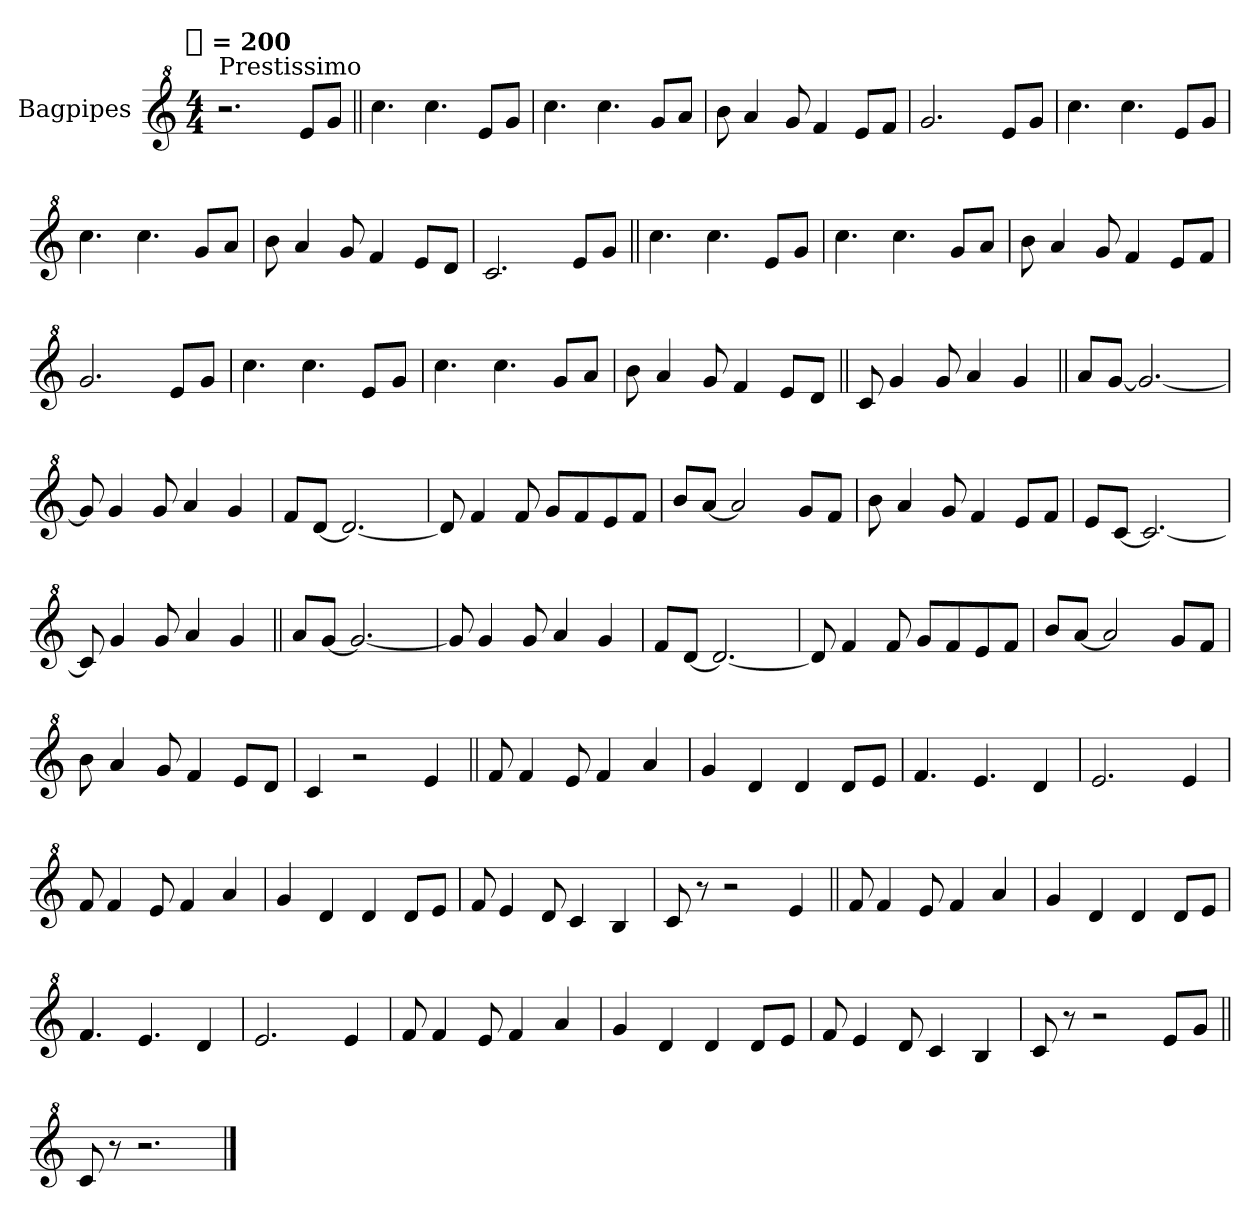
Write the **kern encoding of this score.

**kern
*part1
*staff1
*I"Bagpipes
*I'Bag
*clefG^2
*k[]
!!LO:TX:omd:t=[quarter] = 200
*M4/4
*MM200
=1
!LO:TX:a:t=Prestissimo
2.r
8eeL
8ggJ
=||
4.ccc
4.ccc
8eeL
8ggJ
=
4.ccc
4.ccc
8ggL
8aaJ
=
8bb
4aa
8gg
4ff
8eeL
8ffJ
=
2.gg
8eeL
8ggJ
=
4.ccc
4.ccc
8eeL
8ggJ
=
4.ccc
4.ccc
8ggL
8aaJ
=
8bb
4aa
8gg
4ff
8eeL
8ddJ
=
2.cc
8eeL
8ggJ
=||
4.ccc
4.ccc
8eeL
8ggJ
=
4.ccc
4.ccc
8ggL
8aaJ
=
8bb
4aa
8gg
4ff
8eeL
8ffJ
=
2.gg
8eeL
8ggJ
=
4.ccc
4.ccc
8eeL
8ggJ
=
4.ccc
4.ccc
8ggL
8aaJ
=
8bb
4aa
8gg
4ff
8eeL
8ddJ
=||
8cc
4gg
8gg
4aa
4gg
=||
8aaL
[8ggJ
2.gg_
=
8gg]
4gg
8gg
4aa
4gg
=
8ffL
[8ddJ
2.dd_
=
8dd]
4ff
8ff
8ggL
8ff
8ee
8ffJ
=
8bbL
[8aaJ
2aa]
8ggL
8ffJ
=
8bb
4aa
8gg
4ff
8eeL
8ffJ
=
8eeL
[8ccJ
2.cc_
=
8cc]
4gg
8gg
4aa
4gg
=||
8aaL
[8ggJ
2.gg_
=
8gg]
4gg
8gg
4aa
4gg
=
8ffL
[8ddJ
2.dd_
=
8dd]
4ff
8ff
8ggL
8ff
8ee
8ffJ
=
8bbL
[8aaJ
2aa]
8ggL
8ffJ
=
8bb
4aa
8gg
4ff
8eeL
8ddJ
=
4cc
2r
4ee
=||
8ff
4ff
8ee
4ff
4aa
=
4gg
4dd
4dd
8ddL
8eeJ
=
4.ff
4.ee
4dd
=
2.ee
4ee
=
8ff
4ff
8ee
4ff
4aa
=
4gg
4dd
4dd
8ddL
8eeJ
=
8ff
4ee
8dd
4cc
4b
=
8cc
8r
2r
4ee
=||
8ff
4ff
8ee
4ff
4aa
=
4gg
4dd
4dd
8ddL
8eeJ
=
4.ff
4.ee
4dd
=
2.ee
4ee
=
8ff
4ff
8ee
4ff
4aa
=
4gg
4dd
4dd
8ddL
8eeJ
=
8ff
4ee
8dd
4cc
4b
=
8cc
8r
2r
8eeL
8ggJ
=||
8cc
8r
2.r
==
*-
